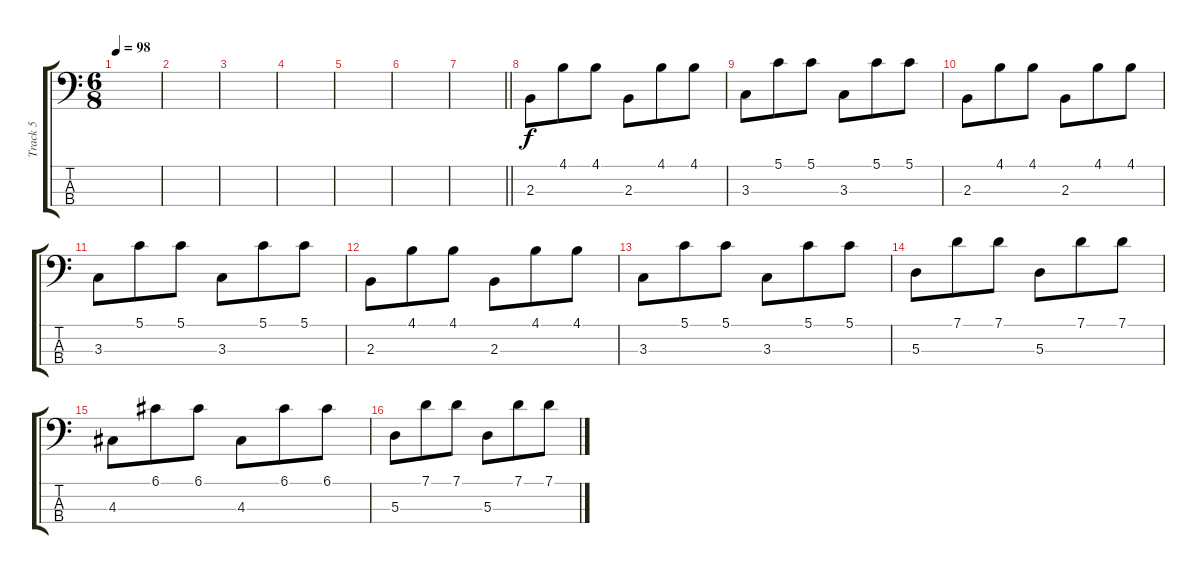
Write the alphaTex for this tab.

\track ("Track 5" "Track 5") {instrument slapbass1}
\staff {score tabs}
\tuning (G2 D2 A1 D1) {hide}
\ts (6 8)
\tempo 98
\clef f4
\ks c
|
|
|
|
|
|
\barLineRight lightlight
|
2.3.8 4.1.8 4.1.8 2.3.8 4.1.8 4.1.8 |
3.3.8 5.1.8 5.1.8 3.3.8 5.1.8 5.1.8 |
2.3.8 4.1.8 4.1.8 2.3.8 4.1.8 4.1.8 |
3.3.8 5.1.8 5.1.8 3.3.8 5.1.8 5.1.8 |
2.3.8 4.1.8 4.1.8 2.3.8 4.1.8 4.1.8 |
3.3.8 5.1.8 5.1.8 3.3.8 5.1.8 5.1.8 |
5.3.8 7.1.8 7.1.8 5.3.8 7.1.8 7.1.8 |
4.3.8 6.1.8 6.1.8 4.3.8 6.1.8 6.1.8 |
5.3.8 7.1.8 7.1.8 5.3.8 7.1.8 7.1.8
